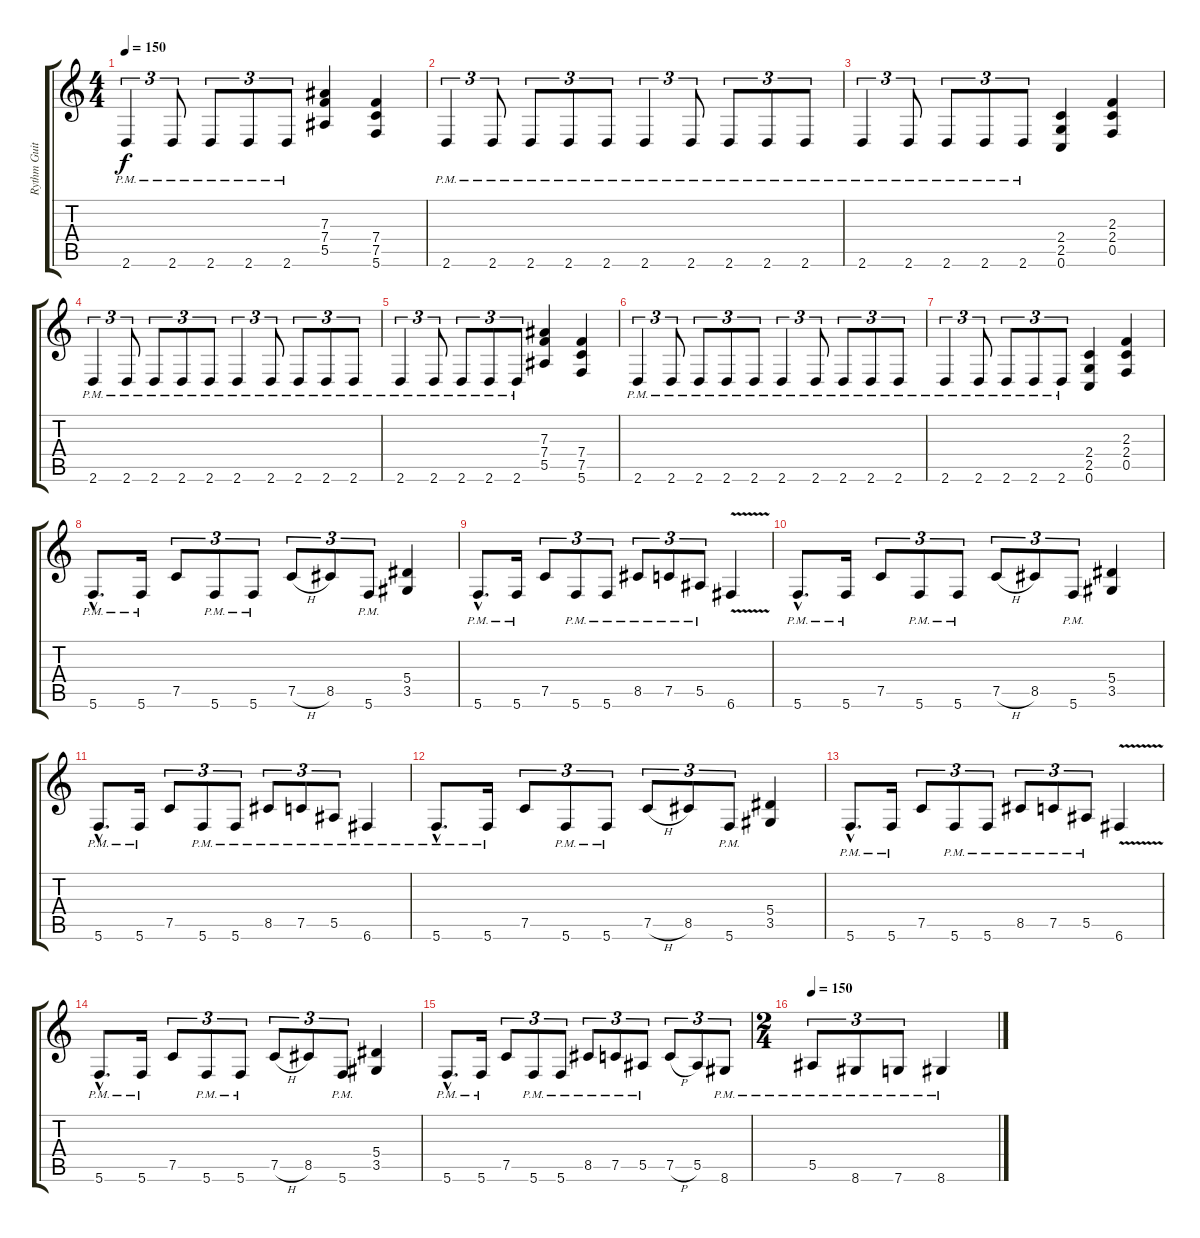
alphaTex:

\track ("Rythm Guitar 2" "Rythm Guit") {instrument distortionguitar}
\staff {score tabs}
\tuning (C4 G3 Eb3 Bb2 F2 C2) {hide}
\ts (4 4)
\tempo 150
\clef g2
\ks c
2.6{pm}.4{tu (3 2) dy f} 2.6{pm}.8{tu (3 2)} 2.6{pm}.8{tu (3 2)} 2.6{pm}.8{tu (3 2)} 2.6{pm}.8{tu (3 2)} (7.3 7.4 5.5).4 (7.4 7.5 5.6).4 |
2.6{pm}.4{tu (3 2)} 2.6{pm}.8{tu (3 2)} 2.6{pm}.8{tu (3 2)} 2.6{pm}.8{tu (3 2)} 2.6{pm}.8{tu (3 2)} 2.6{pm}.4{tu (3 2)} 2.6{pm}.8{tu (3 2)} 2.6{pm}.8{tu (3 2)} 2.6{pm}.8{tu (3 2)} 2.6{pm}.8{tu (3 2)} |
2.6{pm}.4{tu (3 2)} 2.6{pm}.8{tu (3 2)} 2.6{pm}.8{tu (3 2)} 2.6{pm}.8{tu (3 2)} 2.6{pm}.8{tu (3 2)} (2.4 2.5 0.6).4 (2.3 2.4 0.5).4 |
2.6{pm}.4{tu (3 2)} 2.6{pm}.8{tu (3 2)} 2.6{pm}.8{tu (3 2)} 2.6{pm}.8{tu (3 2)} 2.6{pm}.8{tu (3 2)} 2.6{pm}.4{tu (3 2)} 2.6{pm}.8{tu (3 2)} 2.6{pm}.8{tu (3 2)} 2.6{pm}.8{tu (3 2)} 2.6{pm}.8{tu (3 2)} |
2.6{pm}.4{tu (3 2)} 2.6{pm}.8{tu (3 2)} 2.6{pm}.8{tu (3 2)} 2.6{pm}.8{tu (3 2)} 2.6{pm}.8{tu (3 2)} (7.3 7.4 5.5).4 (7.4 7.5 5.6).4 |
2.6{pm}.4{tu (3 2)} 2.6{pm}.8{tu (3 2)} 2.6{pm}.8{tu (3 2)} 2.6{pm}.8{tu (3 2)} 2.6{pm}.8{tu (3 2)} 2.6{pm}.4{tu (3 2)} 2.6{pm}.8{tu (3 2)} 2.6{pm}.8{tu (3 2)} 2.6{pm}.8{tu (3 2)} 2.6{pm}.8{tu (3 2)} |
2.6{pm}.4{tu (3 2)} 2.6{pm}.8{tu (3 2)} 2.6{pm}.8{tu (3 2)} 2.6{pm}.8{tu (3 2)} 2.6{pm}.8{tu (3 2)} (2.4 2.5 0.6).4 (2.3 2.4 0.5).4 |
5.6{hac pm}.8{d} 5.6{pm}.16 7.5.8{tu (3 2)} 5.6{pm}.8{tu (3 2)} 5.6{pm}.8{tu (3 2)} 7.5{h}.8{tu (3 2)} 8.5.8{tu (3 2)} 5.6{pm}.8{tu (3 2)} (5.4 3.5).4 |
5.6{hac pm}.8{d} 5.6{pm}.16 7.5.8{tu (3 2)} 5.6{pm}.8{tu (3 2)} 5.6{pm}.8{tu (3 2)} 8.5{pm}.8{tu (3 2)} 7.5{pm}.8{tu (3 2)} 5.5{pm}.8{tu (3 2)} 6.6{v}.4 |
5.6{hac pm}.8{d} 5.6{pm}.16 7.5.8{tu (3 2)} 5.6{pm}.8{tu (3 2)} 5.6{pm}.8{tu (3 2)} 7.5{h}.8{tu (3 2)} 8.5.8{tu (3 2)} 5.6{pm}.8{tu (3 2)} (5.4 3.5).4 |
5.6{hac pm}.8{d} 5.6{pm}.16 7.5.8{tu (3 2)} 5.6{pm}.8{tu (3 2)} 5.6{pm}.8{tu (3 2)} 8.5{pm}.8{tu (3 2)} 7.5{pm}.8{tu (3 2)} 5.5{pm}.8{tu (3 2)} 6.6{pm}.4 |
5.6{hac pm}.8{d} 5.6{pm}.16 7.5.8{tu (3 2)} 5.6{pm}.8{tu (3 2)} 5.6{pm}.8{tu (3 2)} 7.5{h}.8{tu (3 2)} 8.5.8{tu (3 2)} 5.6{pm}.8{tu (3 2)} (5.4 3.5).4 |
5.6{hac pm}.8{d} 5.6{pm}.16 7.5.8{tu (3 2)} 5.6{pm}.8{tu (3 2)} 5.6{pm}.8{tu (3 2)} 8.5{pm}.8{tu (3 2)} 7.5{pm}.8{tu (3 2)} 5.5{pm}.8{tu (3 2)} 6.6{v}.4 |
5.6{hac pm}.8{d} 5.6{pm}.16 7.5.8{tu (3 2)} 5.6{pm}.8{tu (3 2)} 5.6{pm}.8{tu (3 2)} 7.5{h}.8{tu (3 2)} 8.5.8{tu (3 2)} 5.6{pm}.8{tu (3 2)} (5.4 3.5).4 |
5.6{hac pm}.8{d} 5.6{pm}.16 7.5.8{tu (3 2)} 5.6{pm}.8{tu (3 2)} 5.6{pm}.8{tu (3 2)} 8.5{pm}.8{tu (3 2)} 7.5{pm}.8{tu (3 2)} 5.5{pm}.8{tu (3 2)} 7.5{h}.8{tu (3 2)} 5.5.8{tu (3 2)} 8.6{pm}.8{tu (3 2)} |
\ts (2 4)
\tempo 150
5.5{pm}.8{tu (3 2)} 8.6{pm}.8{tu (3 2)} 7.6{pm}.8{tu (3 2)} 8.6{pm}.4
